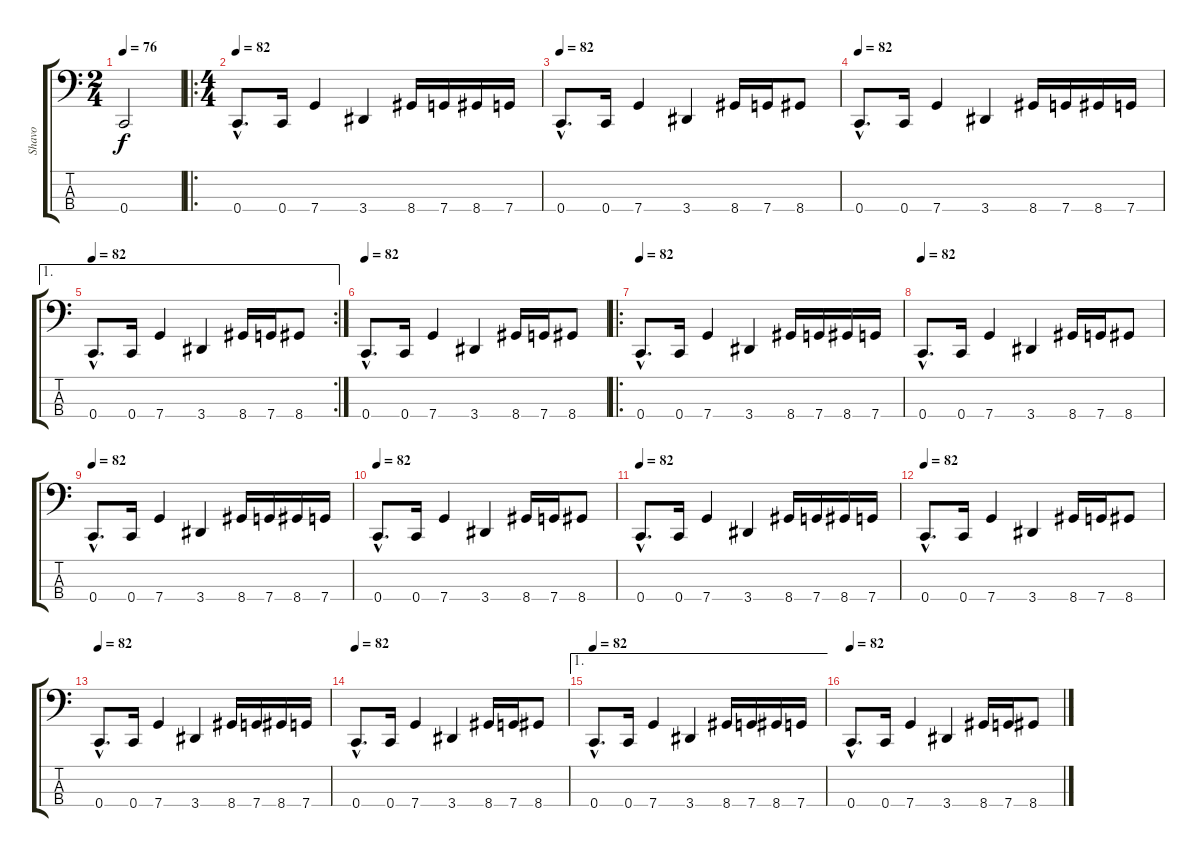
\track ("Shavo" "Shavo") {instrument electricbassfinger}
\staff {score tabs}
\tuning (F2 C2 G1 C1) {hide}
\ts (2 4)
\tempo 76
\clef f4
\ks c
0.4{t}.2{dy f} |
\ro
\ts (4 4)
\tempo 82
0.4{hac}.8{d} 0.4.16 7.4.4 3.4.4 8.4.16 7.4.16 8.4.16 7.4.16 |
\tempo 82
0.4{hac}.8{d} 0.4.16 7.4.4 3.4.4 8.4.16 7.4.16 8.4.8 |
\tempo 82
0.4{hac}.8{d} 0.4.16 7.4.4 3.4.4 8.4.16 7.4.16 8.4.16 7.4.16 |
\ae 1
\rc 2
\tempo 82
0.4{hac}.8{d} 0.4.16 7.4.4 3.4.4 8.4.16 7.4.16 8.4.8 |
\tempo 82
0.4{hac}.8{d} 0.4.16 7.4.4 3.4.4 8.4.16 7.4.16 8.4.8 |
\ro
\tempo 82
0.4{hac}.8{d} 0.4.16 7.4.4 3.4.4 8.4.16 7.4.16 8.4.16 7.4.16 |
\tempo 82
0.4{hac}.8{d} 0.4.16 7.4.4 3.4.4 8.4.16 7.4.16 8.4.8 |
\tempo 82
0.4{hac}.8{d} 0.4.16 7.4.4 3.4.4 8.4.16 7.4.16 8.4.16 7.4.16 |
\tempo 82
0.4{hac}.8{d} 0.4.16 7.4.4 3.4.4 8.4.16 7.4.16 8.4.8 |
\tempo 82
0.4{hac}.8{d} 0.4.16 7.4.4 3.4.4 8.4.16 7.4.16 8.4.16 7.4.16 |
\tempo 82
0.4{hac}.8{d} 0.4.16 7.4.4 3.4.4 8.4.16 7.4.16 8.4.8 |
\tempo 82
0.4{hac}.8{d} 0.4.16 7.4.4 3.4.4 8.4.16 7.4.16 8.4.16 7.4.16 |
\tempo 82
0.4{hac}.8{d} 0.4.16 7.4.4 3.4.4 8.4.16 7.4.16 8.4.8 |
\ae 1
\tempo 82
0.4{hac}.8{d} 0.4.16 7.4.4 3.4.4 8.4.16 7.4.16 8.4.16 7.4.16 |
\tempo 82
0.4{hac}.8{d} 0.4.16 7.4.4 3.4.4 8.4.16 7.4.16 8.4.8
